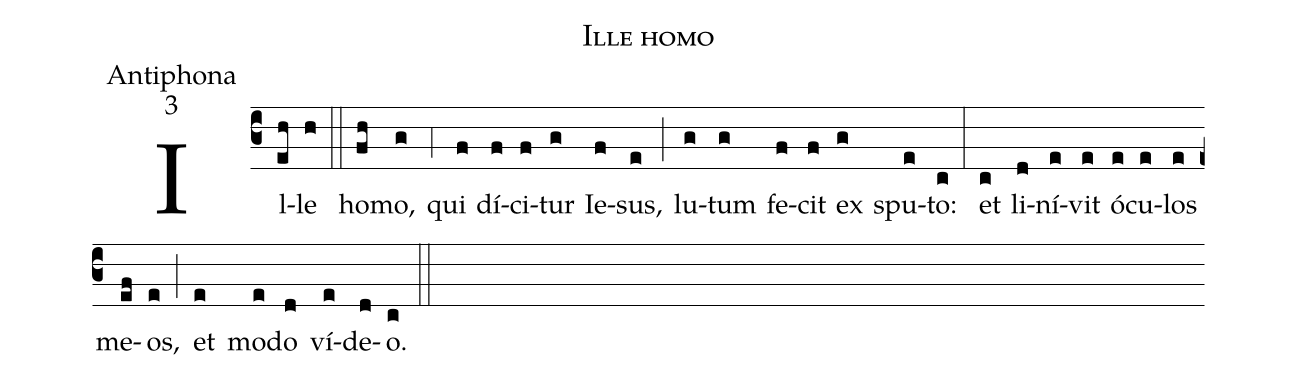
name:Ille homo;
office-part:Antiphona;
mode:3;
%%
(c3) Il(eh)le(h) (::)
ho(fh)mo,(g) (,4) qui(f) dí(f)ci(f)tur(g) Ie(f)sus,(e) (;) lu(g)tum(g) fe(f)cit(f) ex(g) spu(e)to:(c) (:)
et(c) li(d)ní(e)vit(e) ó(e)cu(e)los(e) me(ef)os,(e) (;) et(e) mo(e)do(d) ví(e)de(d)o.(c) (::)
